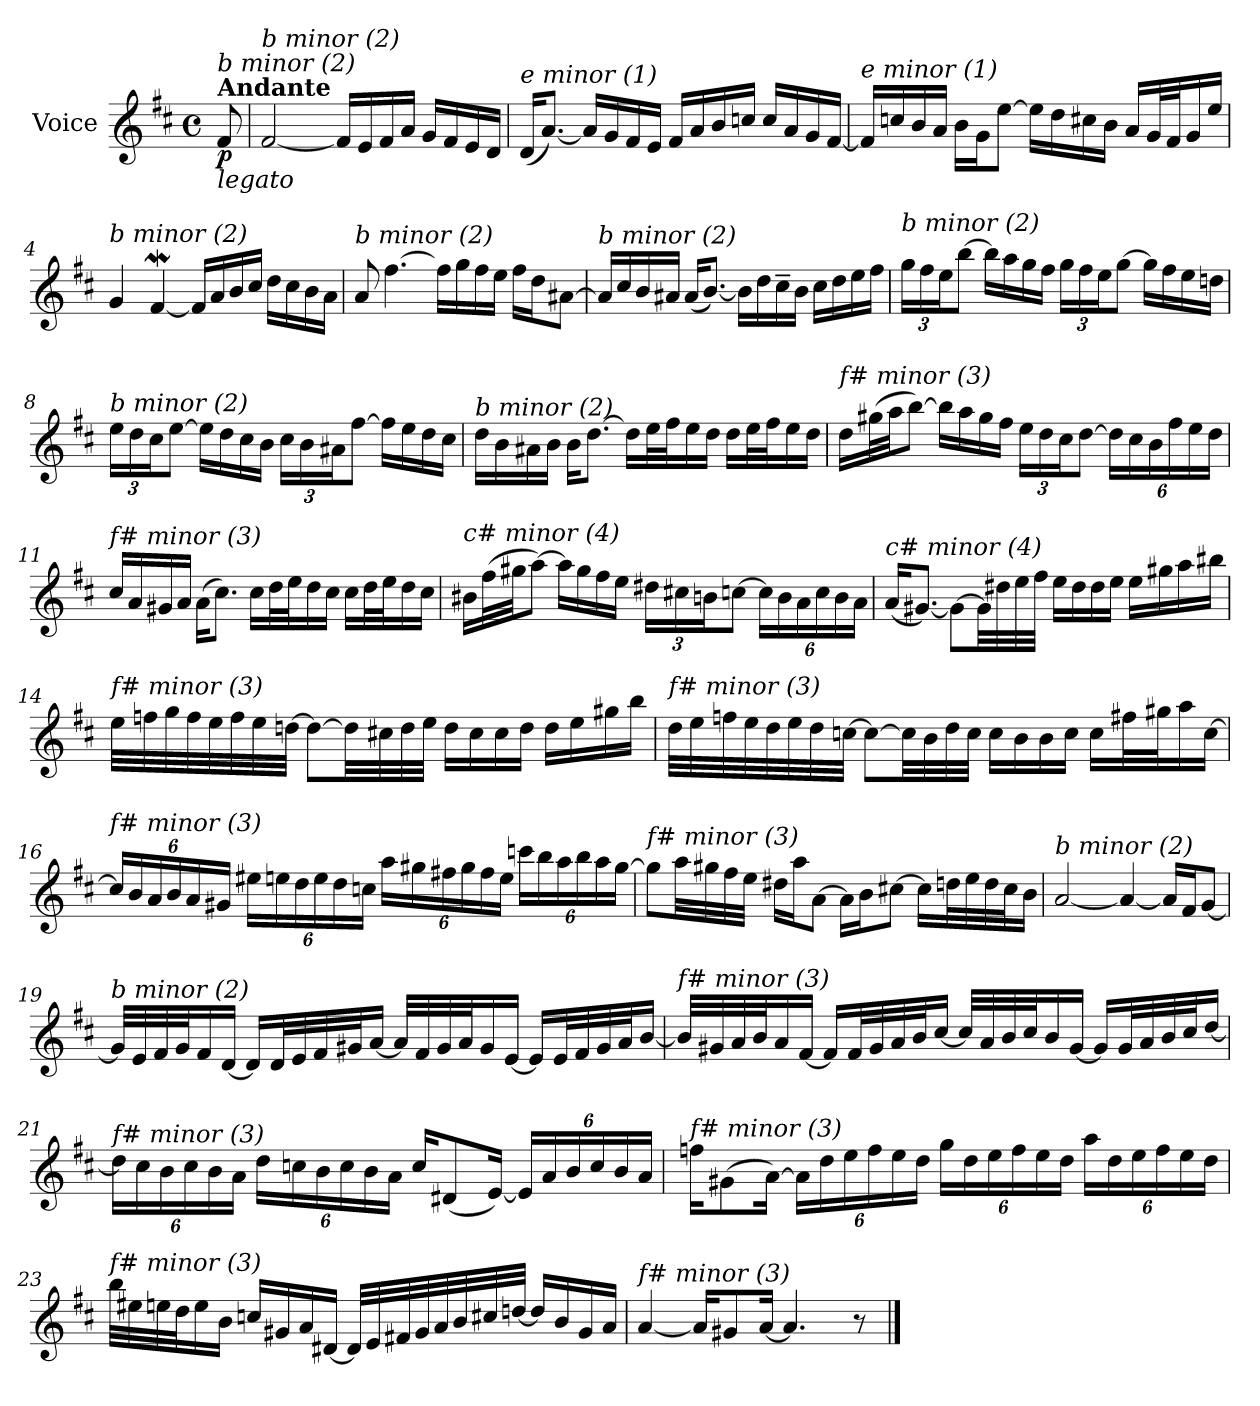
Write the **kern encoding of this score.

**kern	**dynam
*part1	*part1
*staff1	*staff1
*I"Voice	*
*I'V	*
*clefG2	*
*k[f#c#]	*
*M4/4	*
*met(c)	*
=	=
!LO:TX:a:B:t=Andante	!
!LO:TX:b:i:t=legato	!
!LO:TX:i:t=b minor (2)	!
!	!LO:DY:b
8f#/	p
=1	=1
!LO:TX:i:t=b minor (2)	!
[2f#/	.
16f#/LL]	.
16e/	.
16f#/	.
16a/JJ	.
16g/LL	.
16f#/	.
16e/	.
16d/JJ	.
=2	=2
!LO:TX:i:t=e minor (1)	!
(<16d/KL	.
[8.a/J)	.
16a/LL]	.
16g/	.
16f#/	.
16e/JJ	.
16f#/LL	.
16a/	.
16b/	.
16ccn/JJ	.
16cc/LL	.
16a/	.
16g/	.
[16f#/JJ	.
!!LO:LB:g=z
=3	=3
!LO:TX:i:t=e minor (1)	!
16f#/LL]	.
16ccn/	.
16b/	.
16a/JJ	.
16b\LL	.
16g\J	.
[8ee\J	.
16ee\LL]	.
16dd\	.
16cc#X\	.
16b\JJ	.
16a/LL	.
32g/L	.
32f#/J	.
16g/	.
16ee/JJ	.
=4	=4
!LO:TX:i:t=b minor (2)	!
4g/	.
[4f#W/	.
16f#/LL]	.
16a/	.
16b/	.
16cc#/JJ	.
16dd\LL	.
16cc#\	.
16b\	.
16a\JJ	.
!!LO:LB:g=z
=5	=5
!LO:TX:i:t=b minor (2)	!
8a/	.
[4.ff#\	.
16ff#\LL]	.
16gg\	.
16ff#\	.
16ee\JJ	.
16ff#\LL	.
16dd\J	.
[8a#X\J	.
=6	=6
!LO:TX:i:t=b minor (2)	!
16a#/LL]	.
16cc#/	.
16b/	.
16a#X/JJ	.
(<16a#/KL	.
[8.b/J)	.
16b\LL]	.
16dd\	.
16cc#~\	.
16b\JJ	.
16cc#\LL	.
16dd\	.
16ee\	.
16ff#\JJ	.
!!LO:LB:g=z
=7	=7
*Xbrackettup	*
!LO:TX:i:t=b minor (2)	!
24gg\LL	.
24ff#\	.
24ee\J	.
[8bb\J	.
16bb\LL]	.
16aa\	.
16gg\	.
16ff#\JJ	.
24gg\LL	.
24ff#\	.
24ee\J	.
[8gg\J	.
16gg\LL]	.
16ff#\	.
16ee\	.
16ddn\JJ	.
=8	=8
!LO:TX:i:t=b minor (2)	!
24ee\LL	.
24dd\	.
24cc#\J	.
[8ee\J	.
16ee\LL]	.
16dd\	.
16cc#\	.
16b\JJ	.
24cc#\LL	.
24b\	.
24a#X\J	.
[8ff#\J	.
16ff#\LL]	.
16ee\	.
16dd\	.
16cc#\JJ	.
!!LO:LB:g=z
=9	=9
!LO:TX:i:t=b minor (2)	!
16dd\LL	.
16b\	.
16a#X\	.
16b\JJ	.
16b\KL	.
[8.dd\J	.
16dd\LL]	.
32ee\L	.
32ff#\J	.
16ee\	.
16dd\JJ	.
16dd\LL	.
32ee\L	.
32ff#\J	.
16ee\	.
16dd\JJ	.
=10	=10
!LO:TX:i:t=f# minor (3)	!
16dd\LL	.
(>32gg#X\L	.
32aa\JJ	.
[8bb\J)	.
16bb\LL]	.
16aa\	.
16gg#\	.
16ff#\JJ	.
24ee\LL	.
24dd\	.
24cc#\J	.
[8dd\J	.
24dd\LL]	.
24cc#\	.
24b\	.
24ff#\	.
24ee\	.
24dd\JJ	.
!!LO:LB:g=z
=11	=11
!LO:TX:i:t=f# minor (3)	!
16cc#/LL	.
16a/	.
16g#X/	.
16a/JJ	.
(>16a\KL	.
8.cc#\J)	.
16cc#\LL	.
32dd\L	.
32ee\J	.
16dd\	.
16cc#\JJ	.
16cc#\LL	.
32dd\L	.
32ee\J	.
16dd\	.
16cc#\JJ	.
=12	=12
!LO:TX:i:t=c# minor (4)	!
16b#Xi\LL	.
(>32ff#\L	.
32gg#X\JJ	.
[8aa\J)	.
16aa\LL]	.
16gg#\	.
16ff#\	.
16ee\JJ	.
24dd#X\LL	.
24cc#X\	.
24b\J	.
[8ccn\J	.
24cc\LL]	.
24b\	.
24a\	.
24cc\	.
24b\	.
24a\JJ	.
!!LO:LB:g=z
=13	=13
!LO:TX:i:t=c# minor (4)	!
(<16a/KL	.
[8.g#X/J)	.
8g#\L_	.
32g#\LL]	.
32dd#X\	.
32ee\	.
32ff#\JJJ	.
16ee\LL	.
16dd#\	.
16dd#\	.
16ee\JJ	.
16ee\LL	.
16gg#X\	.
16aa\	.
16bb#Xi\JJ	.
=14	=14
!LO:TX:i:t=f# minor (3)	!
32ee\LLL	.
32ffn\	.
32gg\	.
32ff\	.
32ee\	.
32ff\	.
32ee\	.
[32ddn\JJJ	.
8dd\L_	.
32dd\LL]	.
32cc#X\	.
32dd\	.
32ee\JJJ	.
16dd\LL	.
16cc#\	.
16cc#\	.
16dd\JJ	.
16dd\LL	.
16ee\	.
16gg#X\	.
16bb\JJ	.
!!LO:LB:g=z
=15	=15
!LO:TX:i:t=f# minor (3)	!
32dd\LLL	.
32ee\	.
32ffnj\	.
32ee\	.
32dd\	.
32ee\	.
32dd\	.
[32ccn\JJJ	.
8cc\L_	.
32cc\LL]	.
32b\	.
32dd\	.
32cc\JJJ	.
16cc\LL	.
16b\	.
16b\	.
16cc\JJ	.
16cc\LL	.
32ff#X\L	.
32gg#X\J	.
16aa\	.
[16cc\JJ	.
=16	=16
!LO:TX:i:t=f# minor (3)	!
24cc/LL]	.
24b/	.
24a/	.
24b/	.
24a/	.
24g#X/JJ	.
24ee#Xi\LL	.
24ee\	.
24dd\	.
24ee\	.
24dd\	.
24ccn\JJ	.
24aa\LL	.
24gg#X\	.
24ff#X\	.
24gg#\	.
24ff#\	.
24ee\JJ	.
24cccn\LL	.
24bb\	.
24aa\	.
24bb\	.
24aa\	.
[24gg#\JJ	.
!!LO:LB:g=z
=17	=17
!LO:TX:i:t=f# minor (3)	!
8gg#\L]	.
32aa\LL	.
32gg#X\	.
32ff#\	.
32ee\JJJ	.
16dd#X\LL	.
16aa\J	.
[8a\J	.
16a\LL]	.
16b\J	.
[8cc#X\J	.
16cc#\LL]	.
32ddn\L	.
32ee\	.
32dd\	.
32cc#\J	.
16b\JJ	.
=18	=18
!LO:TX:i:t=b minor (2)	!
[2a/	.
4a/_	.
16a/LL]	.
16f#/J	.
[8g/J	.
!!LO:LB:g=z
=19	=19
!LO:TX:i:t=b minor (2)	!
32g/LLL]	.
32e/	.
32f#/	.
32g/J	.
16f#/	.
[16d/JJ	.
16d/LL]	.
32d/L	.
32e/	.
32f#/	.
32g#X/J	.
[16a/JJ	.
32a/LLL]	.
32f#/	.
32g#/	.
32a/J	.
16g#/	.
[16e/JJ	.
16e/LL]	.
32e/L	.
32f#/	.
32g#/	.
32a/J	.
[16b/JJ	.
=20	=20
!LO:TX:i:t=f# minor (3)	!
32b/LLL]	.
32g#X/	.
32a/	.
32b/J	.
16a/	.
[16f#/JJ	.
16f#/LL]	.
32f#/L	.
32g#/	.
32a/	.
32b/J	.
[16cc#/JJ	.
32cc#/LLL]	.
32a/	.
32b/	.
32cc#/J	.
16b/	.
[16g#/JJ	.
16g#/LL]	.
32g#/L	.
32a/	.
32b/	.
32cc#/J	.
[16dd/JJ	.
!!LO:LB:g=z
=21	=21
!LO:TX:i:t=f# minor (3)	!
24dd\LL]	.
24cc#\	.
24b\	.
24cc#\	.
24b\	.
24a\JJ	.
24dd\LL	.
24ccn\	.
24b\	.
24cc\	.
24b\	.
24a\JJ	.
16cc/KL	.
(<8d#X/	.
[16e/Jk)	.
24e/LL]	.
24a/	.
24b/	.
24cc/	.
24b/	.
24a/JJ	.
=22	=22
!LO:TX:i:t=f# minor (3)	!
16ffn\KL	.
(>8g#X\	.
[16a\Jk)	.
24a\LL]	.
24dd\	.
24ee\	.
24ff\	.
24ee\	.
24dd\JJ	.
24gg\LL	.
24dd\	.
24ee\	.
24ff\	.
24ee\	.
24dd\JJ	.
24aa\LL	.
24dd\	.
24ee\	.
24ff\	.
24ee\	.
24dd\JJ	.
!!LO:LB:g=z
=23	=23
!LO:TX:i:t=f# minor (3)	!
32bb\LLL	.
32ee#Xi\	.
32ee\	.
32dd\J	.
16ee\	.
16b\JJ	.
16ccn/LL	.
16g#X/	.
16a/	.
[16d#X/JJ	.
32d#/LLL]	.
32e/	.
32f#X/	.
32g#/	.
32a/	.
32b/	.
32cc#X/	.
[32ddn/JJJ	.
16dd/LL]	.
16b/	.
16g#/	.
16a/JJ	.
=24	=24
!LO:TX:i:t=f# minor (3)	!
[4a/	.
16a/KL]	.
8g#X/	.
[16a/Jk	.
4.a/]	.
8r	.
==	==
*-	*-
